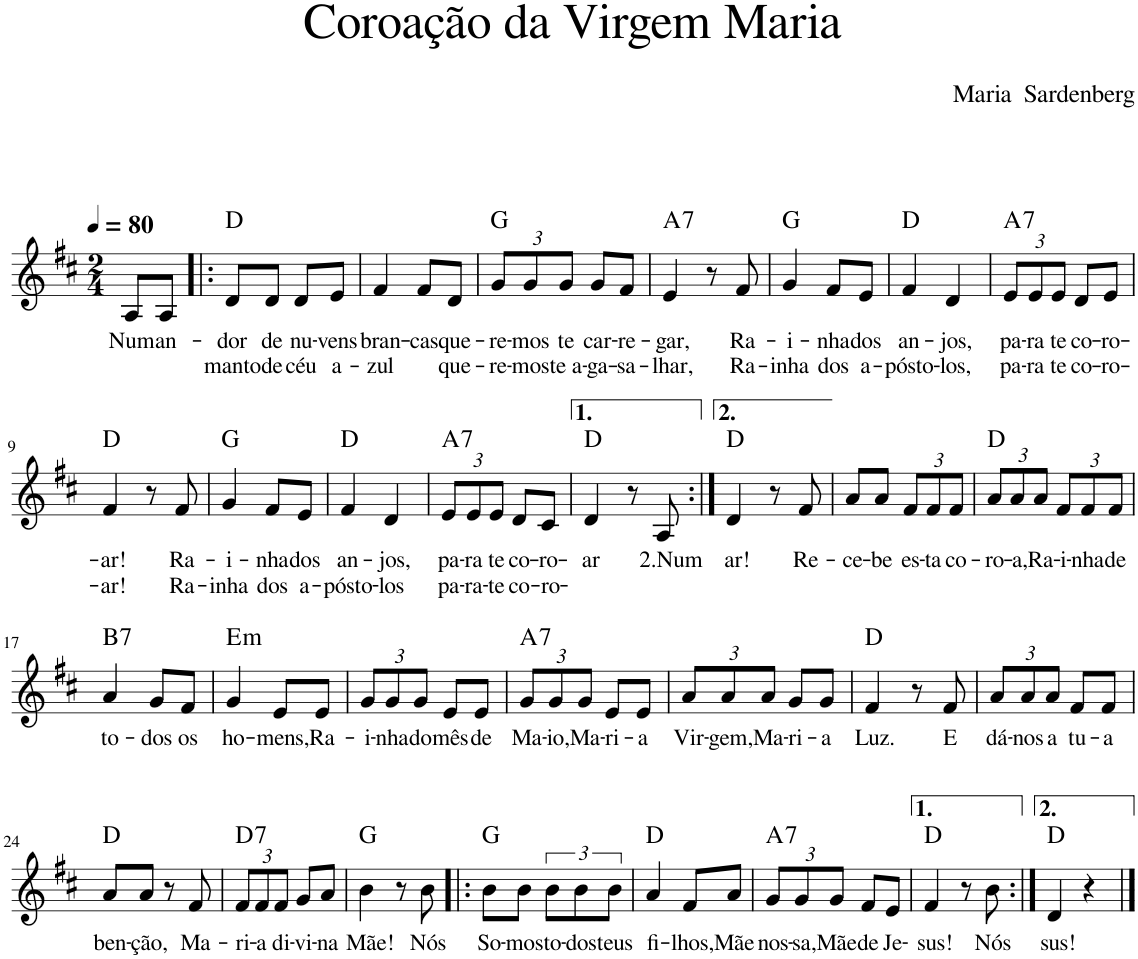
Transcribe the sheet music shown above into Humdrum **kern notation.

**kern	**text	**text	**harte
*part1	*part1	*part1	*part1
*staff1	*staff1	*staff1	*
*I"Voz	*	*	*
*I'Vo.	*	*	*
*clefG2	*	*	*
*k[f#c#]	*	*	*
*M2/4	*	*	*
*MM80	*	*	*
=1	=1	=1	=1
!	!LO:LY:b	!	!
8A/L	Num	.	.
!	!LO:LY:b	!	!
8A/J	an-	.	.
=2!|:	=2!|:	=2!|:	=2!|:
!	!LO:LY:b	!LO:LY:b	!
8d/L	-dor	manto	D:maj
!	!LO:LY:b	!LO:LY:b	!
8d/J	de	de	.
!	!LO:LY:b	!LO:LY:b	!
8d/L	nu-	céu	.
!	!LO:LY:b	!LO:LY:b	!
8e/J	-vens	a-	.
=3	=3	=3	=3
!	!LO:LY:b	!LO:LY:b	!
4f#/	bran-	-zul	.
!	!LO:LY:b	!	!
8f#/L	-cas	.	.
!	!LO:LY:b	!LO:LY:b	!
8d/J	que-	que-	.
=4	=4	=4	=4
*Xbrackettup	*	*	*
!	!LO:LY:b	!LO:LY:b	!
12g/L	-re-	-re-	G:maj
!	!LO:LY:b	!LO:LY:b	!
12g/	-mos	-mos	.
!	!LO:LY:b	!LO:LY:b	!
12g/J	te	te a-	.
!	!LO:LY:b	!LO:LY:b	!
8g/L	car-	-ga-	.
!	!LO:LY:b	!LO:LY:b	!
8f#/J	-re-	-sa-	.
=5	=5	=5	=5
!	!LO:LY:b	!LO:LY:b	!LO:H:kt=7
4e/	-gar,	-lhar,	A:7
8r	.	.	.
!	!LO:LY:b	!LO:LY:b	!
8f#/	Ra-	Ra-	.
=6	=6	=6	=6
!	!LO:LY:b	!LO:LY:b	!
4g/	-i-	-inha	G:maj
!	!LO:LY:b	!LO:LY:b	!
8f#/L	-nha	dos	.
!	!LO:LY:b	!LO:LY:b	!
8e/J	dos	a-	.
=7	=7	=7	=7
!	!LO:LY:b	!LO:LY:b	!
4f#/	an-	-pósto-	D:maj
!	!LO:LY:b	!LO:LY:b	!
4d/	-jos,	-los,	.
=8	=8	=8	=8
!	!LO:LY:b	!LO:LY:b	!LO:H:kt=7
12e/L	pa-	pa-	A:7
!	!LO:LY:b	!LO:LY:b	!
12e/	-ra	-ra	.
!	!LO:LY:b	!LO:LY:b	!
12e/J	te	te	.
!	!LO:LY:b	!LO:LY:b	!
8d/L	co-	co-	.
!	!LO:LY:b	!LO:LY:b	!
8e/J	-ro-	-ro-	.
!!LO:LB:g=z
=9	=9	=9	=9
!	!LO:LY:b	!LO:LY:b	!
4f#/	-ar!	-ar!	D:maj
8r	.	.	.
!	!LO:LY:b	!LO:LY:b	!
8f#/	Ra-	Ra-	.
=10	=10	=10	=10
!	!LO:LY:b	!LO:LY:b	!
4g/	-i-	-inha	G:maj
!	!LO:LY:b	!LO:LY:b	!
8f#/L	-nha	dos	.
!	!LO:LY:b	!LO:LY:b	!
8e/J	dos	a-	.
=11	=11	=11	=11
!	!LO:LY:b	!LO:LY:b	!
4f#/	an-	-pósto-	D:maj
!	!LO:LY:b	!LO:LY:b	!
4d/	-jos,	-los	.
=12	=12	=12	=12
!	!LO:LY:b	!LO:LY:b	!LO:H:kt=7
12e/L	pa-	pa-	A:7
!	!LO:LY:b	!LO:LY:b	!
12e/	-ra	-ra-	.
!	!LO:LY:b	!LO:LY:b	!
12e/J	te	-te	.
!	!LO:LY:b	!LO:LY:b	!
8d/L	co-	co-	.
!	!LO:LY:b	!LO:LY:b	!
8c#/J	-ro-	-ro-	.
=13	=13	=13	=13
!	!LO:LY:b	!	!
4d/	-ar	.	D:maj
8r	.	.	.
!	!LO:LY:b	!	!
8A/	2.Num	.	.
=14:|!	=14:|!	=14:|!	=14:|!
!	!LO:LY:b	!	!
4d/	ar!	.	D:maj
8r	.	.	.
!	!LO:LY:b	!	!
8f#/	Re-	.	.
=15	=15	=15	=15
!	!LO:LY:b	!	!
8a/L	-ce-	.	.
!	!LO:LY:b	!	!
8a/J	-be	.	.
!	!LO:LY:b	!	!
12f#/L	es-	.	.
!	!LO:LY:b	!	!
12f#/	-ta	.	.
!	!LO:LY:b	!	!
12f#/J	co-	.	.
=16	=16	=16	=16
!	!LO:LY:b	!	!
12a/L	-ro-	.	D:maj
!	!LO:LY:b	!	!
12a/	-a,	.	.
!	!LO:LY:b	!	!
12a/J	Ra-	.	.
!	!LO:LY:b	!	!
12f#/L	-i-	.	.
!	!LO:LY:b	!	!
12f#/	-nha	.	.
!	!LO:LY:b	!	!
12f#/J	de	.	.
!!LO:LB:g=z
=17	=17	=17	=17
!	!LO:LY:b	!	!LO:H:kt=7
4a/	to-	.	B:7
!	!LO:LY:b	!	!
8g/L	-dos	.	.
!	!LO:LY:b	!	!
8f#/J	os	.	.
=18	=18	=18	=18
!	!LO:LY:b	!	!LO:H:kt=m
4g/	ho-	.	E:min
!	!LO:LY:b	!	!
8e/L	-mens,	.	.
!	!LO:LY:b	!	!
8e/J	Ra-	.	.
=19	=19	=19	=19
!	!LO:LY:b	!	!
12g/L	-i-	.	.
!	!LO:LY:b	!	!
12g/	-nha	.	.
!	!LO:LY:b	!	!
12g/J	do	.	.
!	!LO:LY:b	!	!
8e/L	mês	.	.
!	!LO:LY:b	!	!
8e/J	de	.	.
=20	=20	=20	=20
!	!LO:LY:b	!	!LO:H:kt=7
12g/L	-Ma-	.	A:7
!	!LO:LY:b	!	!
12g/	-io,	.	.
!	!LO:LY:b	!	!
12g/J	Ma-	.	.
!	!LO:LY:b	!	!
8e/L	-ri-	.	.
!	!LO:LY:b	!	!
8e/J	-a	.	.
=21	=21	=21	=21
!	!LO:LY:b	!	!
12a/L	Vir-	.	.
!	!LO:LY:b	!	!
12a/	-gem,	.	.
!	!LO:LY:b	!	!
12a/J	Ma-	.	.
!	!LO:LY:b	!	!
8g/L	-ri-	.	.
!	!LO:LY:b	!	!
8g/J	-a	.	.
=22	=22	=22	=22
!	!LO:LY:b	!	!
4f#/	Luz.	.	D:maj
8r	.	.	.
!	!LO:LY:b	!	!
8f#/	E	.	.
=23	=23	=23	=23
!	!LO:LY:b	!	!
12a/L	dá-	.	.
!	!LO:LY:b	!	!
12a/	-nos	.	.
!	!LO:LY:b	!	!
12a/J	a	.	.
!	!LO:LY:b	!	!
8f#/L	tu-	.	.
!	!LO:LY:b	!	!
8f#/J	-a	.	.
!!LO:LB:g=z
=24	=24	=24	=24
!	!LO:LY:b	!	!
8a/L	ben-	.	D:maj
!	!LO:LY:b	!	!
8a/J	-ção,	.	.
8r	.	.	.
!	!LO:LY:b	!	!
8f#/	Ma-	.	.
=25	=25	=25	=25
!	!LO:LY:b	!	!LO:H:kt=7
12f#/L	-ri-	.	D:7
!	!LO:LY:b	!	!
12f#/	-a	.	.
!	!LO:LY:b	!	!
12f#/J	di-	.	.
!	!LO:LY:b	!	!
8g/L	-vi-	.	.
!	!LO:LY:b	!	!
8a/J	-na	.	.
=26	=26	=26	=26
!	!LO:LY:b	!	!
4b\	Mãe!	.	G:maj
8r	.	.	.
!	!LO:LY:b	!	!
8b\	Nós	.	.
=27!|:	=27!|:	=27!|:	=27!|:
!	!LO:LY:b	!	!
8b\L	So-	.	G:maj
!	!LO:LY:b	!	!
8b\J	-mos	.	.
*brackettup	*	*	*
!	!LO:LY:b	!	!
12b\L	to-	.	.
!	!LO:LY:b	!	!
12b\	-dos	.	.
!	!LO:LY:b	!	!
12b\J	teus	.	.
=28	=28	=28	=28
!	!LO:LY:b	!	!
4a/	fi-	.	D:maj
!	!LO:LY:b	!	!
8f#/L	-lhos,	.	.
!	!LO:LY:b	!	!
8a/J	Mãe	.	.
=29	=29	=29	=29
*Xbrackettup	*	*	*
!	!LO:LY:b	!	!LO:H:kt=7
12g/L	nos-	.	A:7
!	!LO:LY:b	!	!
12g/	-sa,	.	.
!	!LO:LY:b	!	!
12g/J	Mãe	.	.
!	!LO:LY:b	!	!
8f#/L	de	.	.
!	!LO:LY:b	!	!
8e/J	Je-	.	.
=30	=30	=30	=30
!	!LO:LY:b	!	!
4f#/	-sus!	.	D:maj
8r	.	.	.
!	!LO:LY:b	!	!
8b\	Nós	.	.
=31:|!	=31:|!	=31:|!	=31:|!
!	!LO:LY:b	!	!
4d/	sus!	.	D:maj
4r	.	.	.
==	==	==	==
*-	*-	*-	*-
